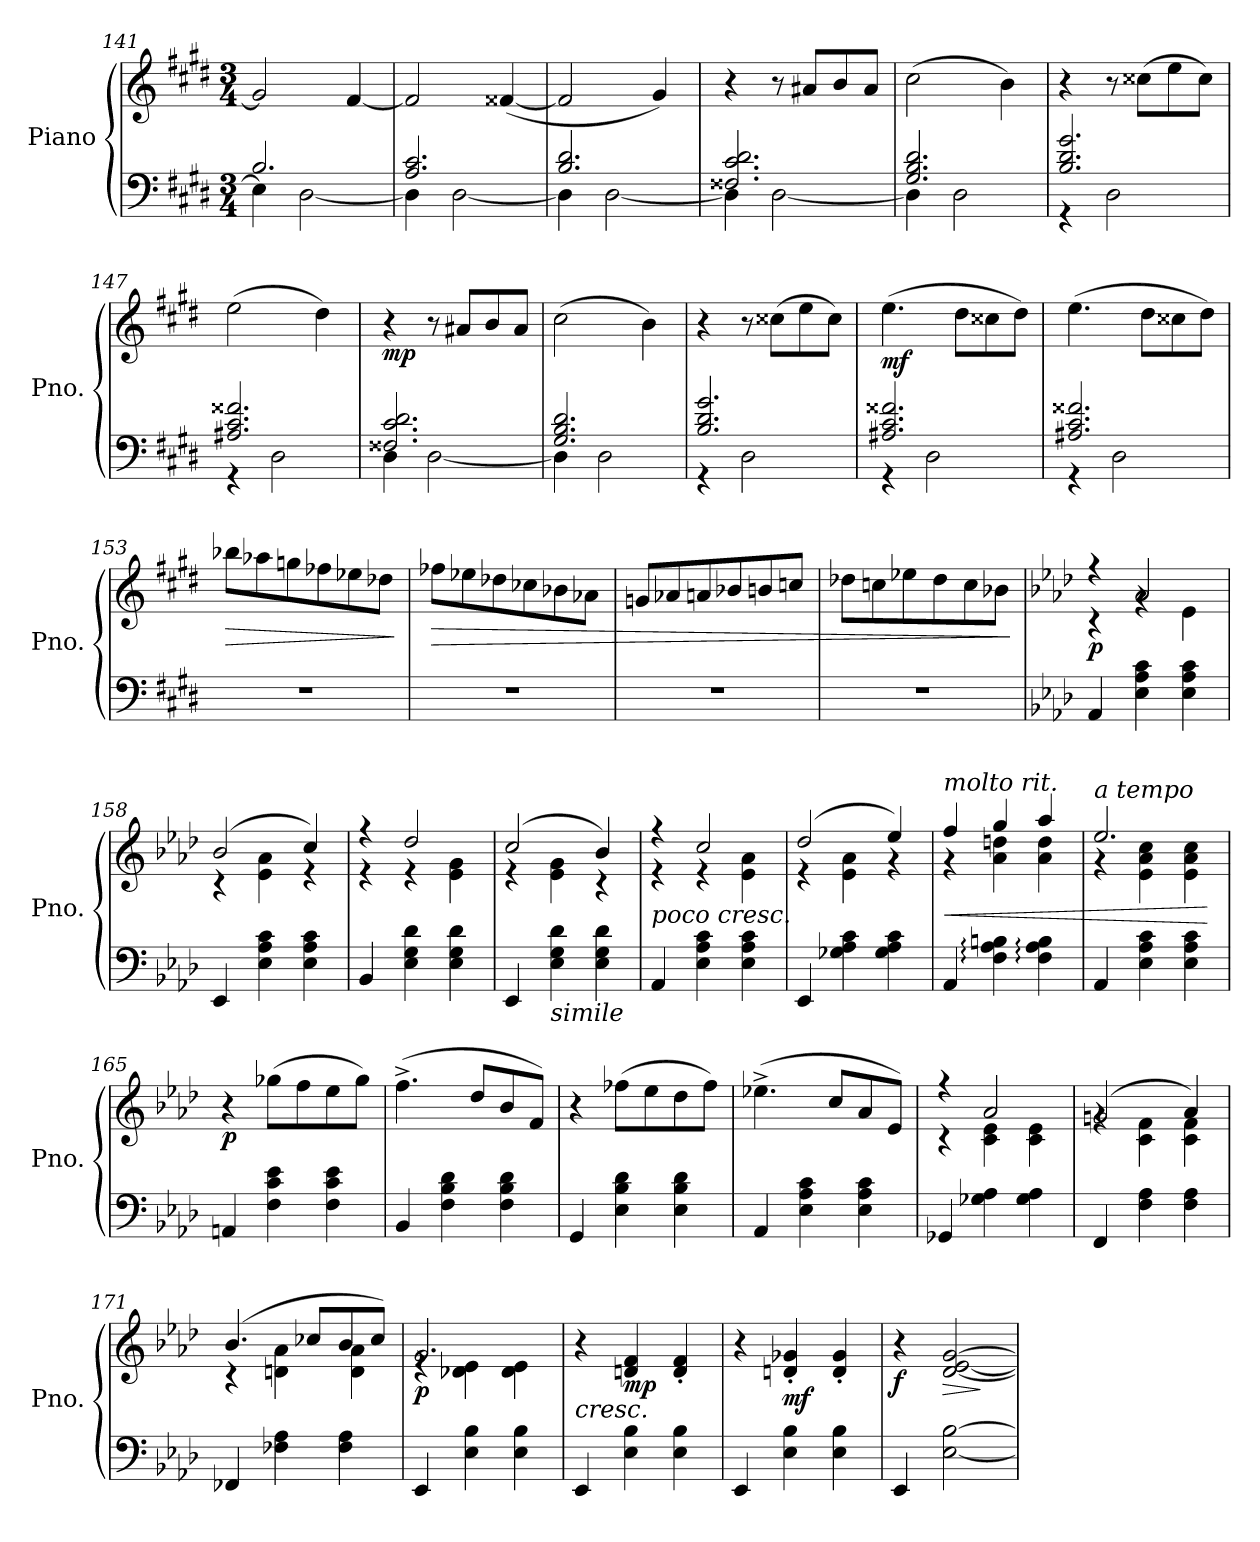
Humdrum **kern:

**kern	**kern	**dynam
*part1	*part1	*part1
*staff2	*staff1	*staff1/2
*I"Piano	*	*
*I'Pno.	*	*
*clefF4	*clefG2	*
*k[f#c#g#d#]	*k[f#c#g#d#]	*
*M3/4	*M3/4	*
=141	=141	=141
*^	*	*
2.B/	4E\]	2g#/]	.
.	[2D#<\	.	.
.	.	[4f#/	.
=142	=142	=142	=142
2.A/ 2.c#/	4D#\]	2f#/]	.
.	[2D#<\	.	.
.	.	(<[4f##X/	.
=143	=143	=143	=143
2.B/ 2.d#/	4D#\]	2f##/]	.
.	[2D#\	.	.
.	.	4g#/)	.
=144	=144	=144	=144
2.F##X/ 2.c#/ 2.d#/	4D#\]	4r	.
.	[2D#\	8r	.
.	.	8a#X/L	.
.	.	8b/	.
.	.	8a#/J	.
=145	=145	=145	=145
2.G#/ 2.B/ 2.d#/	4D#\]	(>2cc#\	.
.	2D#\	.	.
.	.	4b\)	.
!!LO:LB:g=z
=146	=146	=146	=146
2.B/ 2.d#/ 2.g#/	4r	4r	.
.	2D#\	8r	.
.	.	(>8cc##X\L	.
.	.	8ee\	.
.	.	8cc##\J)	.
=147	=147	=147	=147
2.A#X/ 2.c#/ 2.f##X/	4r	(>2ee\	.
.	2D#\	.	.
.	.	4dd#\)	.
=148	=148	=148	=148
!	!	!	!LO:DY:b
2.F##X/ 2.c#/ 2.d#/	4D#\	4r	mp
.	[2D#\	8r	.
.	.	8a#X/L	.
.	.	8b/	.
.	.	8a#/J	.
=149	=149	=149	=149
2.G#/ 2.B/ 2.d#/	4D#\]	(>2cc#\	.
.	2D#\	.	.
.	.	4b\)	.
=150	=150	=150	=150
2.B/ 2.d#/ 2.g#/	4r	4r	.
.	2D#\	8r	.
.	.	(>8cc##X\L	.
.	.	8ee\	.
.	.	8cc##\J)	.
=151	=151	=151	=151
!	!	!	!LO:DY:b
2.A#X/ 2.c#/ 2.f##X/	4r	(>4.ee\	mf
.	2D#\	.	.
.	.	8dd#\L	.
.	.	8cc##X\	.
.	.	8dd#\J)	.
!!LO:LB:g=z
=152	=152	=152	=152
2.A#X/ 2.c#/ 2.f##X/	4r	(>4.ee\	.
.	2D#\	.	.
.	.	8dd#\L	.
.	.	8cc##X\	.
.	.	8dd#\J)	.
*v	*v	*	*
=153	=153	=153
!	!	!LO:HP:b
2.r	8bb-X\L	>
.	8aa-X\	.
.	8ggn\	.
.	8ff-X\	.
.	8ee-X\	.
.	8dd-X\J	.
.	.	]
=154	=154	=154
!	!	!LO:HP:b
2.r	8ff-X\L	>
.	8ee-X\	.
.	8dd-X\	.
.	8cc-X\	.
.	8b-X\	.
.	8a-X\J	.
!!LO:PB:g=z
=155	=155	=155
2.r	8gn/L	.
.	8a-X/	.
.	8an/	.
.	8b-X/	.
.	8bn/	.
.	8ccn/J	.
=156	=156	=156
*	*MM130	*
2.r	8dd-X\L	.
.	8ccn\	.
*	*MM115	*
.	8ee-X\	.
*	*MM100	*
.	8dd-\	.
.	8cc\	.
*	*MM10	*
.	8b-X\J	.
.	.	]
=157	=157	=157
*k[b-e-a-d-]	*k[b-e-a-d-]	*
*	*MM155	*
*	*^	*
!	!	!	!LO:DY:b
4AA-/	4r	4r	p
*	*MM160	*	*
4E-\< 4A-\< 4c\<	2a-/	4rg	.
4E-\ 4A-\ 4c\	.	4e-\	.
=158	=158	=158	=158
*	*MM170	*	*
4EE-/	(>2b-/	4r	.
4E-\ 4A-\ 4c\	.	4e-\ 4a-\	.
4E-\ 4A-\ 4c\	4cc/)	4r	.
=159	=159	=159	=159
4BB-/	4r	4r	.
4E-\< 4G\< 4d-\<	2dd-/	4r	.
4E-\ 4G\ 4d-\	.	4e-\ 4g\	.
=160	=160	=160	=160
4EE-/	(>2cc/	4r	.
!LO:TX:b:i:t=simile	!	!	!
4E-\ 4G\ 4d-\	.	4e-\ 4g\	.
4E-\ 4G\ 4d-\	4b-/)	4r	.
!!LO:LB:g=z	!!
=161	=161	=161	=161
!LO:TX:a:i:t=poco cresc.	!	!	!
4AA-/	4r	4r	.
4E-\< 4A-\< 4c\<	2cc/	4r	.
4E-\ 4A-\ 4c\	.	4e-\ 4a-\	.
=162	=162	=162	=162
4EE-/	(>2dd-/	4r	.
4G-X\< 4A-\< 4c\<	.	4e-\ 4a-\	.
4G-\ 4A-\ 4c\	4ee-/)	4r	.
=163	=163	=163	=163
!	!LO:TX:a:i:t=molto rit.	!	!
!	!	!	!LO:HP:b
4AA-/	4ff/	4r	<
*	*MM158	*	*
4F\: 4A-\: 4Bn\:	4gg/	4a-\: 4ddn\:	.
*	*MM153	*	*
4F\: 4A-\: 4B\:	4aa-/	4a-\: 4dd\:	.
=164	=164	=164	=164
*	*MM170	*	*
!	!LO:TX:a:i:t=a tempo	!	!
4AA-/	2.ee-/	4r	.
4E-\< 4A-\< 4c\<	.	4e-\ 4a-\ 4cc\	.
4E-\ 4A-\ 4c\	.	4e-\ 4a-\ 4cc\	.
*	*v	*v	*
.	.	[
=165	=165	=165
!	!	!LO:DY:b
4AAn/	4r	p
4F\ 4c\ 4e-\	(>8gg-X\L	.
.	8ff\	.
4F\ 4c\ 4e-\	8ee-\	.
.	8gg-\J)	.
=166	=166	=166
4BB-/	(>4.ff^\	.
4F\< 4B-\< 4d-\<	.	.
.	8dd-/L	.
4F\ 4B-\ 4d-\	8b-/	.
.	8f/J)	.
!!LO:LB:g=z
=167	=167	=167
4GG/	4r	.
4E-\ 4B-\ 4d-\	(>8ff-X\L	.
.	8ee-\	.
4E-\ 4B-\ 4d-\	8dd-\	.
.	8ff-\J)	.
=168	=168	=168
4AA-/	(>4.ee-X^\	.
4E-\ 4A-\ 4c\	.	.
.	8cc/L	.
4E-\ 4A-\ 4c\	8a-/	.
.	8e-/J)	.
=169	=169	=169
*	*^	*
4GG-X/	4r	4r	.
4G-X\ 4A-\	2a-/	4c\ 4e-\	.
4G-\ 4A-\	.	4c\ 4e-\	.
=170	=170	=170	=170
4FF/	(>2gn/	4rg	.
4F\ 4A-\	.	4c\ 4f\	.
4F\ 4A-\	4a-/)	4c\ 4f\	.
=171	=171	=171	=171
4FF-X/	(>4.b-/	4r	.
4F-X\ 4A-\	.	4dn\ 4a-\	.
.	8cc-X/L	.	.
4F-\ 4A-\	8b-/	4d\ 4a-\	.
.	8cc-/J)	.	.
=172	=172	=172	=172
!	!	!	!LO:DY:b
4EE-/	2.g/	4re	p
4E-\<< 4B-\<<	.	4d-X\ 4e-\	.
4E-\ 4B-\	.	4d-\ 4e-\	.
!!LO:PB:g=z
=173	=173	=173	=173
!	!	!	!LO:HP:b
*	*v	*v	*
4EE-i/	4r	<
!	!	!LO:DY:b
4E-i\ 4B-i\	4dni/ 4fi/	mp
4E-i\ 4B-i\	4di/' 4fi/'	.
=174	=174	=174
4EE-i/	4r	.
!	!	!LO:DY:b
4E-i\ 4B-i\	4dni/' 4g-Xi/'	mf
4E-i\ 4B-i\	4di/' 4g-i/'	.
.	.	[
=175	=175	=175
!	!	!LO:DY:b
4EE-i/	4r	f
!	!	!LO:HP:b
[2E-i\ [2B-i\	[2d-i/ [2e-i/ [2gi/	>
.	.	]
=	=	=
*-	*-	*-
